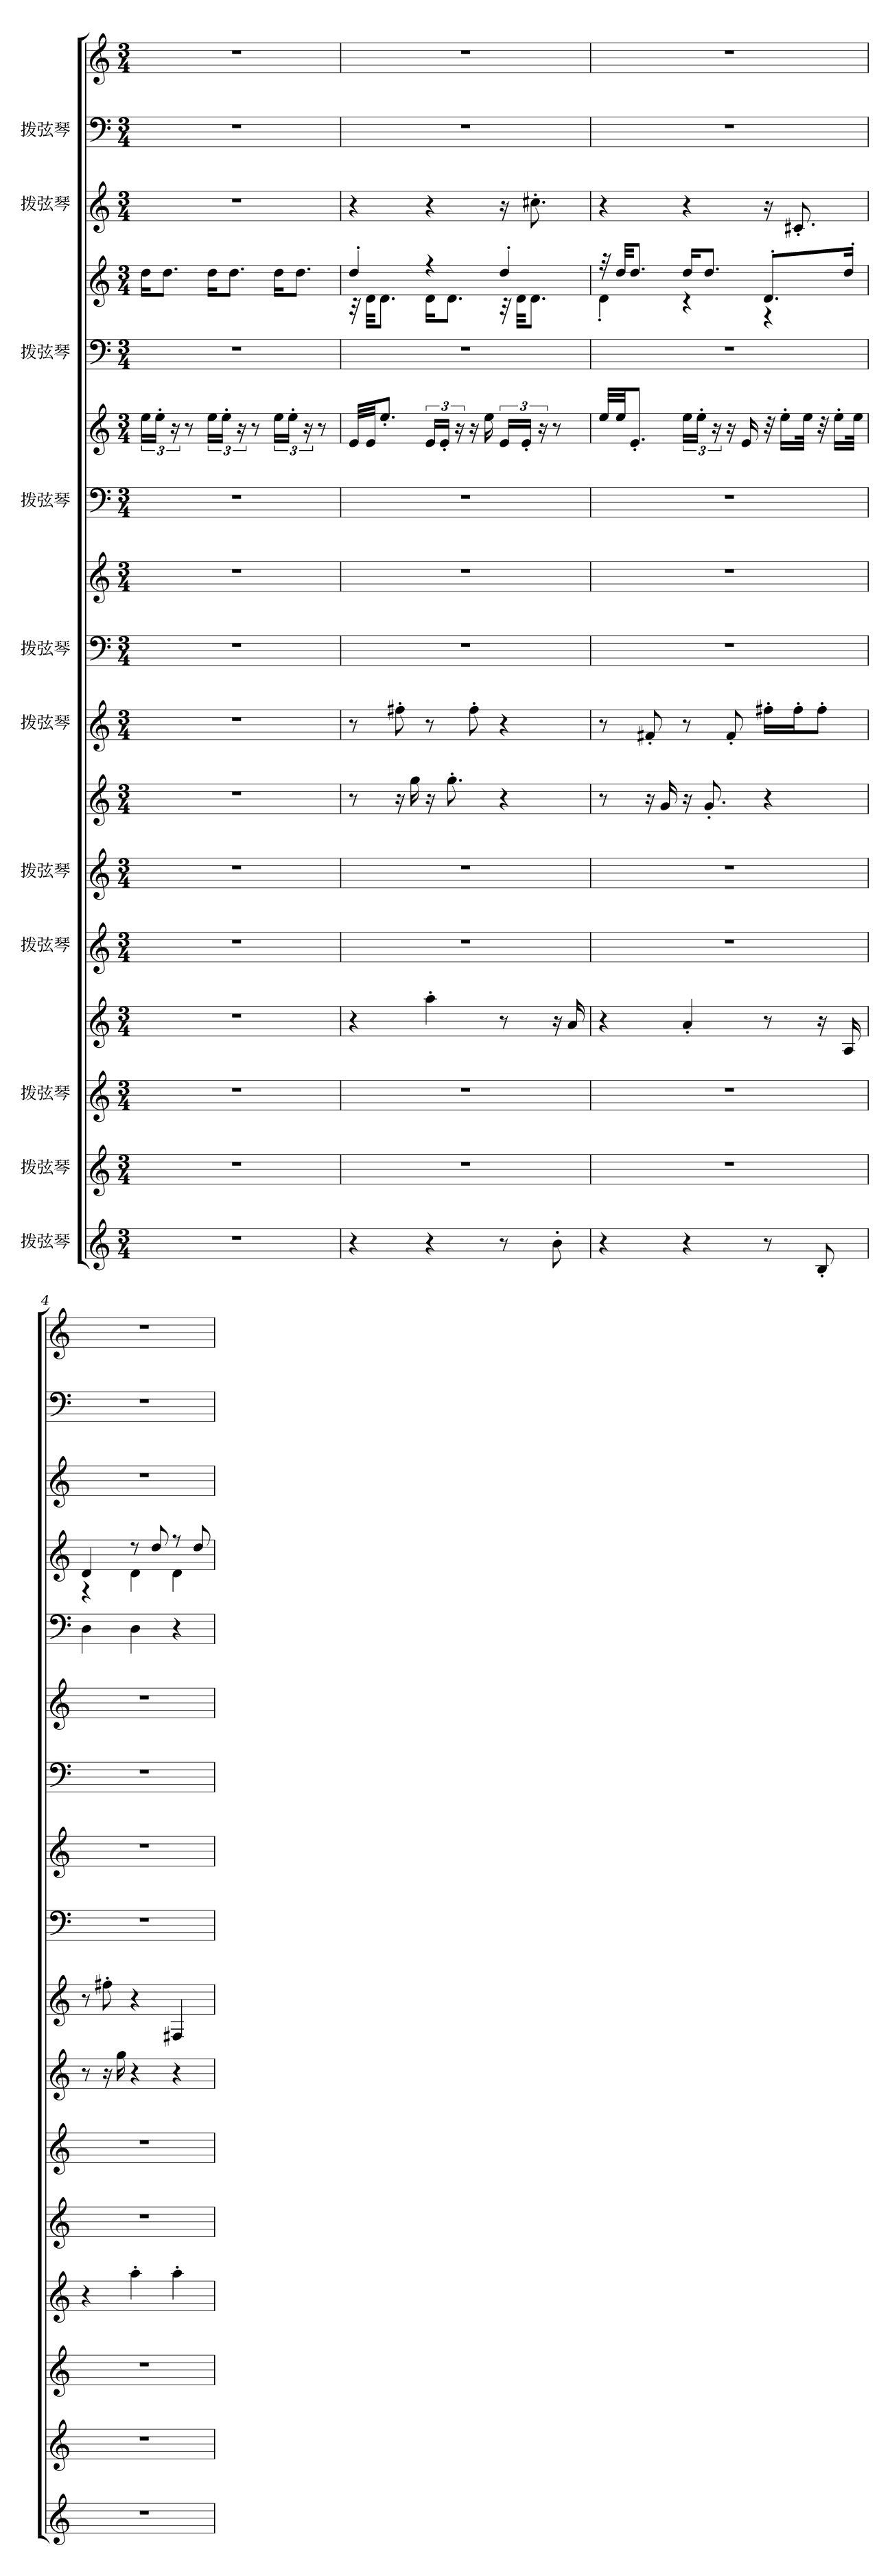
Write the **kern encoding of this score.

**kern	**kern	**kern	**kern	**kern	**kern	**kern	**kern	**kern	**kern	**kern	**kern	**kern	**kern	**kern	**kern	**kern
*part11	*part10	*part9	*part9	*part8	*part7	*part7	*part6	*part5	*part5	*part4	*part4	*part3	*part3	*part2	*part1	*part1
*staff17	*staff16	*staff15	*staff14	*staff13	*staff12	*staff11	*staff10	*staff9	*staff8	*staff7	*staff6	*staff5	*staff4	*staff3	*staff2	*staff1
*I"拨弦琴	*I"拨弦琴	*I"拨弦琴	*	*I"拨弦琴	*I"拨弦琴	*	*I"拨弦琴	*I"拨弦琴	*	*I"拨弦琴	*	*I"拨弦琴	*	*I"拨弦琴	*I"拨弦琴	*
*clefG2	*clefG2	*clefG2	*clefG2	*clefG2	*clefG2	*clefG2	*clefG2	*clefF4	*clefG2	*clefF4	*clefG2	*clefF4	*clefG2	*clefG2	*clefF4	*clefG2
*k[]	*k[]	*k[]	*k[]	*k[]	*k[]	*k[]	*k[]	*k[]	*k[]	*k[]	*k[]	*k[]	*k[]	*k[]	*k[]	*k[]
*M3/4	*M3/4	*M3/4	*M3/4	*M3/4	*M3/4	*M3/4	*M3/4	*M3/4	*M3/4	*M3/4	*M3/4	*M3/4	*M3/4	*M3/4	*M3/4	*M3/4
*MM105	*MM105	*MM105	*MM105	*MM105	*MM105	*MM105	*MM105	*MM105	*MM105	*MM105	*MM105	*MM105	*MM105	*MM105	*MM105	*MM105
=1	=1	=1	=1	=1	=1	=1	=1	=1	=1	=1	=1	=1	=1	=1	=1	=1
2.r	2.r	2.r	2.r	2.r	2.r	2.r	2.r	2.r	2.r	2.r	24ee\LL	2.r	16dd\KL	2.r	2.r	2.r
.	.	.	.	.	.	.	.	.	.	.	24ee'\JJ	.	.	.	.	.
.	.	.	.	.	.	.	.	.	.	.	.	.	8.dd\J	.	.	.
.	.	.	.	.	.	.	.	.	.	.	24r	.	.	.	.	.
.	.	.	.	.	.	.	.	.	.	.	8r	.	.	.	.	.
.	.	.	.	.	.	.	.	.	.	.	24ee\LL	.	16dd\KL	.	.	.
.	.	.	.	.	.	.	.	.	.	.	24ee'\JJ	.	.	.	.	.
.	.	.	.	.	.	.	.	.	.	.	.	.	8.dd\J	.	.	.
.	.	.	.	.	.	.	.	.	.	.	24r	.	.	.	.	.
.	.	.	.	.	.	.	.	.	.	.	8r	.	.	.	.	.
.	.	.	.	.	.	.	.	.	.	.	24ee\LL	.	16dd\KL	.	.	.
.	.	.	.	.	.	.	.	.	.	.	24ee'\JJ	.	.	.	.	.
.	.	.	.	.	.	.	.	.	.	.	.	.	8.dd\J	.	.	.
.	.	.	.	.	.	.	.	.	.	.	24r	.	.	.	.	.
.	.	.	.	.	.	.	.	.	.	.	8r	.	.	.	.	.
=2	=2	=2	=2	=2	=2	=2	=2	=2	=2	=2	=2	=2	=2	=2	=2	=2
*	*	*	*	*	*	*	*	*	*	*	*	*	*^	*	*	*
4r	2.r	2.r	4r	2.r	2.r	8r	8r	2.r	2.r	2.r	32e/LLL	2.r	4dd'/	32r	4r	2.r	2.r
.	.	.	.	.	.	.	.	.	.	.	32e/JJ	.	.	32d\KKL	.	.	.
.	.	.	.	.	.	.	.	.	.	.	8.ee'/J	.	.	8.d\J	.	.	.
.	.	.	.	.	.	16r	8ff#X'\	.	.	.	.	.	.	.	.	.	.
.	.	.	.	.	.	16gg\	.	.	.	.	.	.	.	.	.	.	.
4r	.	.	4aa'\	.	.	16r	8r	.	.	.	24e/LL	.	4r	16d\KL	4r	.	.
.	.	.	.	.	.	.	.	.	.	.	24e'/JJ	.	.	.	.	.	.
.	.	.	.	.	.	8.gg'\	.	.	.	.	.	.	.	8.d\J	.	.	.
.	.	.	.	.	.	.	.	.	.	.	24r	.	.	.	.	.	.
.	.	.	.	.	.	.	8ff#'\	.	.	.	16r	.	.	.	.	.	.
.	.	.	.	.	.	.	.	.	.	.	16ee\	.	.	.	.	.	.
8r	.	.	8r	.	.	4r	4r	.	.	.	24e/LL	.	4dd'/	32r	16r	.	.
.	.	.	.	.	.	.	.	.	.	.	.	.	.	32d\KKL	.	.	.
.	.	.	.	.	.	.	.	.	.	.	24e'/JJ	.	.	.	.	.	.
.	.	.	.	.	.	.	.	.	.	.	.	.	.	8.d\J	8.cc#X'\	.	.
.	.	.	.	.	.	.	.	.	.	.	24r	.	.	.	.	.	.
8b'\	.	.	16r	.	.	.	.	.	.	.	8r	.	.	.	.	.	.
.	.	.	16a/	.	.	.	.	.	.	.	.	.	.	.	.	.	.
!!LO:PB:g=z
=3	=3	=3	=3	=3	=3	=3	=3	=3	=3	=3	=3	=3	=3	=3	=3	=3	=3
4r	2.r	2.r	4r	2.r	2.r	8r	8r	2.r	2.r	2.r	32ee/LLL	2.r	32r	4d'\	4r	2.r	2.r
.	.	.	.	.	.	.	.	.	.	.	32ee/JJ	.	32dd/KKL	.	.	.	.
.	.	.	.	.	.	.	.	.	.	.	8.e'/J	.	8.dd/J	.	.	.	.
.	.	.	.	.	.	16r	8f#X'/	.	.	.	.	.	.	.	.	.	.
.	.	.	.	.	.	16g/	.	.	.	.	.	.	.	.	.	.	.
4r	.	.	4a'/	.	.	16r	8r	.	.	.	24ee\LL	.	16dd/KL	4r	4r	.	.
.	.	.	.	.	.	.	.	.	.	.	24ee'\JJ	.	.	.	.	.	.
.	.	.	.	.	.	8.g'/	.	.	.	.	.	.	8.dd/J	.	.	.	.
.	.	.	.	.	.	.	.	.	.	.	24r	.	.	.	.	.	.
.	.	.	.	.	.	.	8f#'/	.	.	.	16r	.	.	.	.	.	.
.	.	.	.	.	.	.	.	.	.	.	16e/	.	.	.	.	.	.
8r	.	.	8r	.	.	4r	16ff#X'\LL	.	.	.	32r	.	8.d'/L	4r	16r	.	.
.	.	.	.	.	.	.	.	.	.	.	16ee'\LL	.	.	.	.	.	.
.	.	.	.	.	.	.	16ff#'\J	.	.	.	.	.	.	.	8.c#X'/	.	.
.	.	.	.	.	.	.	.	.	.	.	32ee\JJk	.	.	.	.	.	.
8B'/	.	.	16r	.	.	.	8ff#'\J	.	.	.	32r	.	.	.	.	.	.
.	.	.	.	.	.	.	.	.	.	.	16ee'\LL	.	.	.	.	.	.
.	.	.	16A/	.	.	.	.	.	.	.	.	.	16dd'/Jk	.	.	.	.
.	.	.	.	.	.	.	.	.	.	.	32ee\JJk	.	.	.	.	.	.
=4	=4	=4	=4	=4	=4	=4	=4	=4	=4	=4	=4	=4	=4	=4	=4	=4	=4
2.r	2.r	2.r	4r	2.r	2.r	8r	8r	2.r	2.r	2.r	2.r	4D\	4d/	4r	2.r	2.r	2.r
.	.	.	.	.	.	16r	8ff#X'\	.	.	.	.	.	.	.	.	.	.
.	.	.	.	.	.	16gg\	.	.	.	.	.	.	.	.	.	.	.
.	.	.	4aa'\	.	.	4r	4r	.	.	.	.	4D\	8r	4d\	.	.	.
.	.	.	.	.	.	.	.	.	.	.	.	.	8dd/	.	.	.	.
.	.	.	4aa'\	.	.	4r	4F#X/	.	.	.	.	4r	8r	4d\	.	.	.
.	.	.	.	.	.	.	.	.	.	.	.	.	8dd/	.	.	.	.
*	*	*	*	*	*	*	*	*	*	*	*	*	*v	*v	*	*	*
=	=	=	=	=	=	=	=	=	=	=	=	=	=	=	=	=
*-	*-	*-	*-	*-	*-	*-	*-	*-	*-	*-	*-	*-	*-	*-	*-	*-
